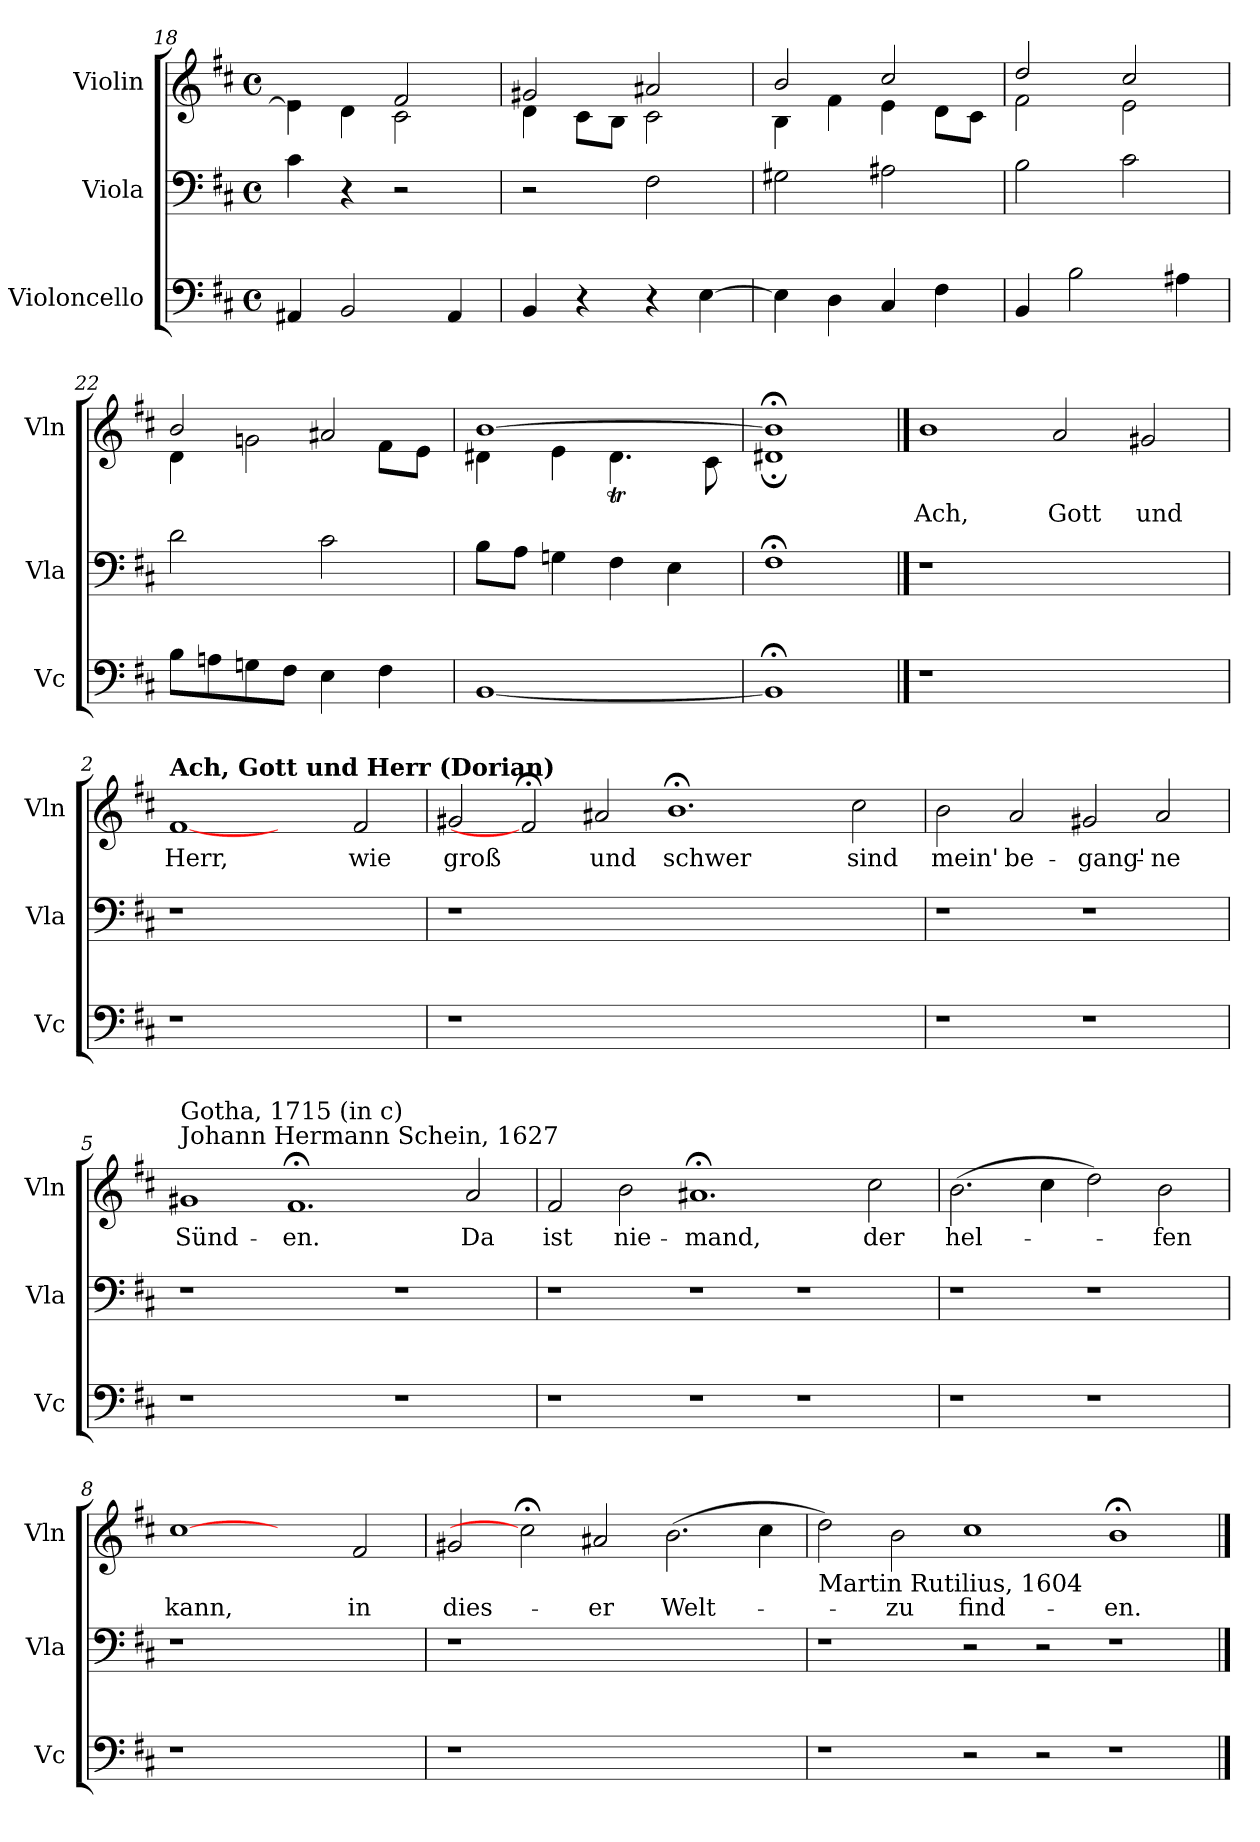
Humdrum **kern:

**kern	**kern	**kern	**text
*part3	*part2	*part1	*part1
*staff3	*staff2	*staff1	*staff1
*I"Violoncello	*I"Viola	*I"Violin	*
*I'Vc	*I'Vla	*I'Vln	*
*clefF4	*clefF4	*clefG2	*
*k[f#c#]	*k[f#c#]	*k[f#c#]	*
*M4/4	*M4/4	*M4/4	*
*met(c)	*met(c)	*met(c)	*
=18	=18	=18	=18
*	*	*^	*
4AA#X/	4c#\	2re	4e\]	.
2BB/	4r	.	4d\	.
.	2r	2f#/	2c#\	.
4AA#/	.	.	.	.
=19	=19	=19	=19	=19
4BB/	2r	2g#X/	4d\	.
4r	.	.	8c#\L	.
.	.	.	8B\J	.
4r	2F#\	2a#X/	2c#\	.
[4E\	.	.	.	.
=20	=20	=20	=20	=20
4E\]	2G#X\	2b/	4B\	.
4D\	.	.	4f#\	.
4C#/	2A#X\	2cc#/	4e\	.
4F#\	.	.	8d\L	.
.	.	.	8c#\J	.
!!LO:PB:g=z	!!
=21	=21	=21	=21	=21
4BB/	2B\	2dd/	2f#\	.
2B\	.	.	.	.
.	2c#\	2cc#/	2e\	.
4A#X\	.	.	.	.
=22	=22	=22	=22	=22
8B\L	2d\	2b/	4d\	.
8An\	.	.	.	.
8Gn\	.	.	2gn\	.
8F#\J	.	.	.	.
4E\	2c#\	2a#X/	.	.
4F#\	.	.	8f#\L	.
.	.	.	8e\J	.
=23	=23	=23	=23	=23
[1BB	8B\L	[1b	4d#X\	.
.	8A\J	.	.	.
.	4Gn\	.	4e\	.
.	4F#\	.	4.d#t\	.
.	4E\	.	.	.
.	.	.	8c#\	.
=24	=24	=24	=24	=24
1BB;<]	1F#;<	1b;<]	1d#X;	.
*	*	*v	*v	*
!!LO:LB:g=z
==1	==1	==1	==1
*	*	*MM160	*
*	*	*^	*
!	!	!	!	!LO:LY:b
*	*	*v	*v	*
1r	1r	1b	Ach,
!	!	!	!LO:LY:b
1ryy	1ryy	2a/	Gott
!	!	!	!LO:LY:b
.	.	2g#X/	und
=2	=2	=2	=2
!	!	!LO:TX:a:B:t=Ach, Gott und Herr (Dorian)	!
!	!	!	!LO:LY:b
1r	1r	[1f#	Herr,
1ryy	1ryy	2ryy	.
!	!	!	!LO:LY:b
.	.	2f#/	wie
=3	=3	=3	=3
!	!	!	!LO:LY:b
1r	1r	2g#X/	groß
.	.	2f#;<]	.
!	!	!	!LO:LY:b
1ryy	1ryy	2a#X/	und
!	!	!	!LO:LY:b
.	.	1.b;<	schwer
1ryy	1ryy	.	.
!	!	!	!LO:LY:b
2ryy	2ryy	2cc#\	sind
=4	=4	=4	=4
!	!	!	!LO:LY:b
1r	1r	2b\	mein'
!	!	!	!LO:LY:b
.	.	2a/	be-
!	!	!	!LO:LY:b
1r	1r	2g#X/	-gang'-
!	!	!	!LO:LY:b
.	.	2a/	-ne
=5	=5	=5	=5
!	!	!LO:TX:a:t=Johann Hermann Schein, 1627	!
!	!	!LO:TX:a:t=Gotha, 1715 (in c)	!
!	!	!	!LO:LY:b
1r	1r	1g#X	Sünd-
!	!	!	!LO:LY:b
1ryy	1ryy	1.f#;<	-en.
1r	1r	.	.
!	!	!	!LO:LY:b
.	.	2a/	Da
!!LO:LB:g=z
=6	=6	=6	=6
!	!	!	!LO:LY:b
1r	1r	2f#/	ist
!	!	!	!LO:LY:b
.	.	2b\	nie-
!	!	!	!LO:LY:b
1r	1r	1.a#X;<	-mand,
1r	1r	.	.
!	!	!	!LO:LY:b
.	.	2cc#\	der
=7	=7	=7	=7
!	!	!	!LO:LY:b
1r	1r	(>2.b\	hel-
.	.	4cc#\	.
1r	1r	2dd\)	.
!	!	!	!LO:LY:b
.	.	2b\	-fen
=8	=8	=8	=8
!	!	!	!LO:LY:b
1r	1r	[1cc#	kann,
1ryy	1ryy	2ryy	.
!	!	!	!LO:LY:b
.	.	2f#/	in
=9	=9	=9	=9
!	!	!	!LO:LY:b
1r	1r	2g#X/	dies-
.	.	2cc#;<]	.
!	!	!	!LO:LY:b
1.ryy	1.ryy	2a#X/	-er
!	!	!	!LO:LY:b
.	.	(>2.b\	Welt-
.	.	4cc#\	.
=10	=10	=10	=10
!	!	!LO:TX:b:t=Martin Rutilius, 1604	!
1r	1r	2dd\)	.
!	!	!	!LO:LY:b
.	.	2b\	-zu
!	!	!	!LO:LY:b
2r	2r	1cc#	find-
2r	2r	.	.
!	!	!	!LO:LY:b
1r	1r	1b;<	-en.
==	==	==	==
*-	*-	*-	*-
